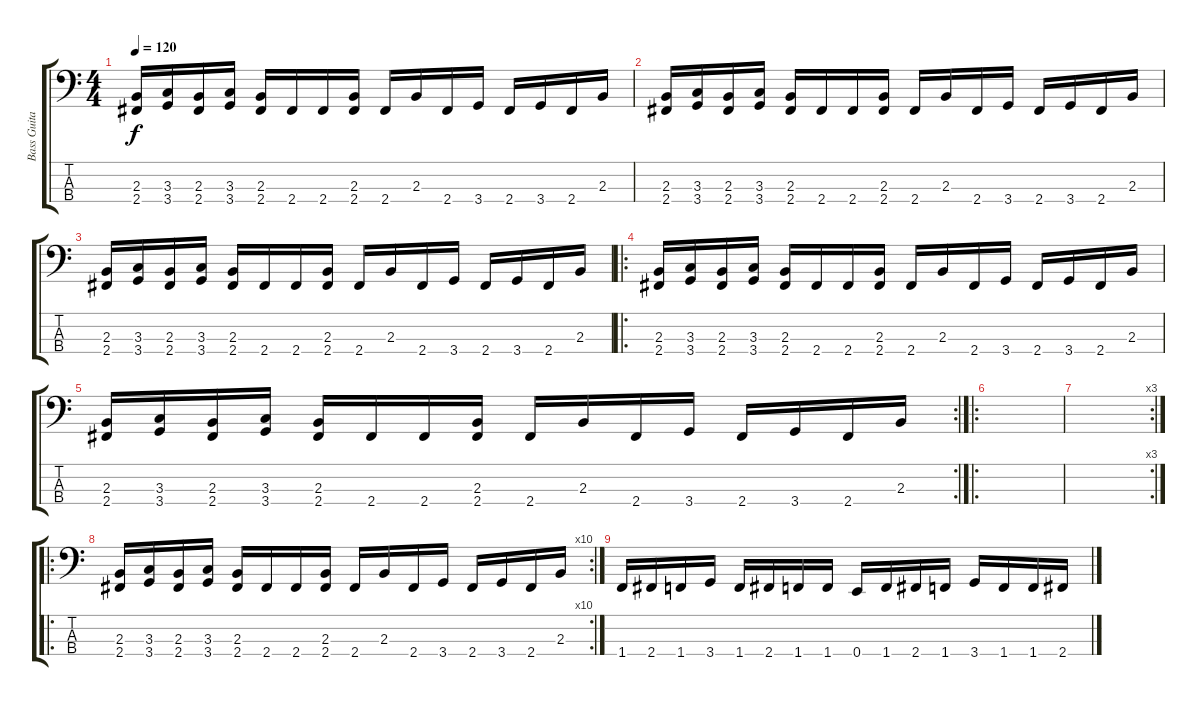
\track ("Bass Guitar" "Bass Guita") {instrument electricbassfinger}
\staff {score tabs}
\tuning (G2 D2 A1 E1) {hide}
\ts (4 4)
\tempo 120
\clef f4
\ks c
(2.3 2.4).16{dy f} (3.3 3.4).16 (2.3 2.4).16 (3.3 3.4).16 (2.3 2.4).16 2.4.16 2.4.16 (2.3 2.4).16 2.4.16 2.3.16 2.4.16 3.4.16 2.4.16 3.4.16 2.4.16 2.3.16 |
(2.3 2.4).16 (3.3 3.4).16 (2.3 2.4).16 (3.3 3.4).16 (2.3 2.4).16 2.4.16 2.4.16 (2.3 2.4).16 2.4.16 2.3.16 2.4.16 3.4.16 2.4.16 3.4.16 2.4.16 2.3.16 |
(2.3 2.4).16 (3.3 3.4).16 (2.3 2.4).16 (3.3 3.4).16 (2.3 2.4).16 2.4.16 2.4.16 (2.3 2.4).16 2.4.16 2.3.16 2.4.16 3.4.16 2.4.16 3.4.16 2.4.16 2.3.16 |
\ro
(2.3 2.4).16 (3.3 3.4).16 (2.3 2.4).16 (3.3 3.4).16 (2.3 2.4).16 2.4.16 2.4.16 (2.3 2.4).16 2.4.16 2.3.16 2.4.16 3.4.16 2.4.16 3.4.16 2.4.16 2.3.16 |
\rc 2
(2.3 2.4).16 (3.3 3.4).16 (2.3 2.4).16 (3.3 3.4).16 (2.3 2.4).16 2.4.16 2.4.16 (2.3 2.4).16 2.4.16 2.3.16 2.4.16 3.4.16 2.4.16 3.4.16 2.4.16 2.3.16 |
\ro
|
\rc 3
|
\ro
\rc 10
(2.3 2.4).16 (3.3 3.4).16 (2.3 2.4).16 (3.3 3.4).16 (2.3 2.4).16 2.4.16 2.4.16 (2.3 2.4).16 2.4.16 2.3.16 2.4.16 3.4.16 2.4.16 3.4.16 2.4.16 2.3.16 |
1.4.16 2.4.16 1.4.16 3.4.16 1.4.16 2.4.16 1.4.16 1.4.16 0.4.16 1.4.16 2.4.16 1.4.16 3.4.16 1.4.16 1.4.16 2.4.16
